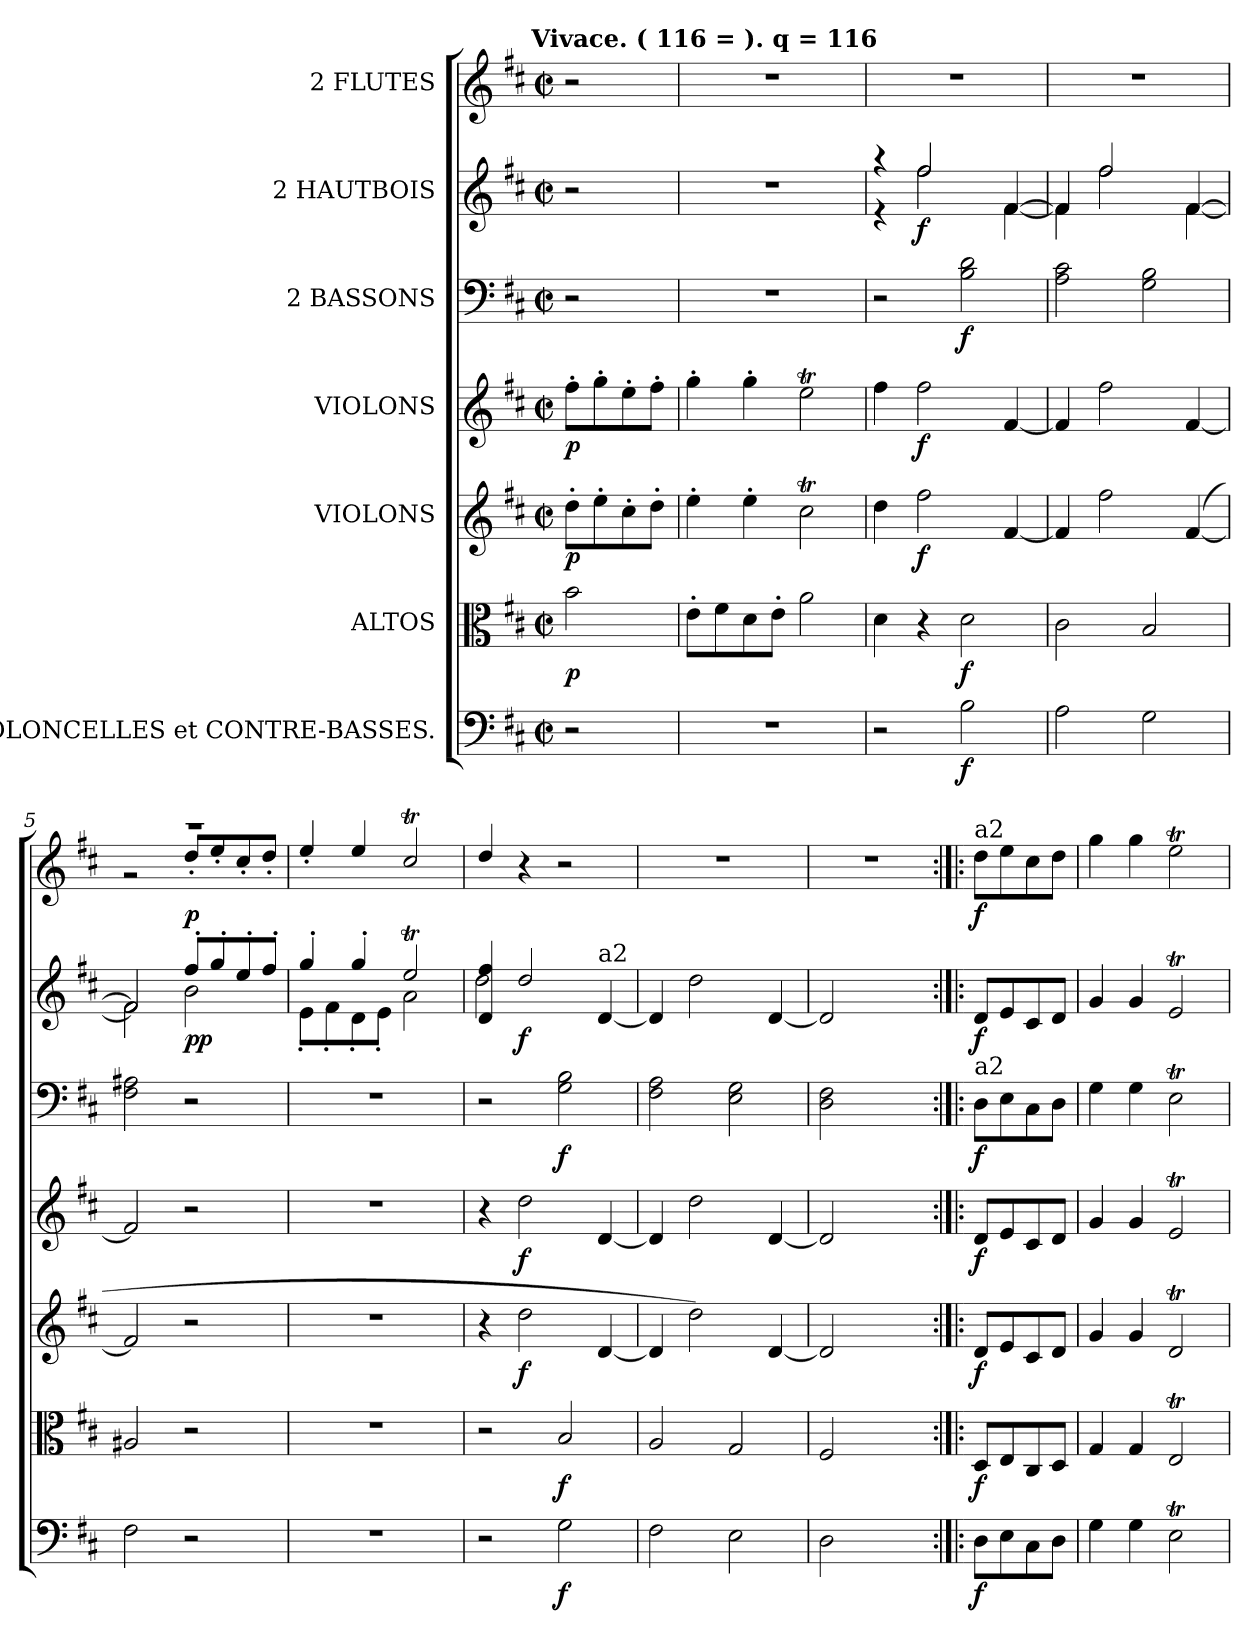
**kern	**dynam	**kern	**dynam	**kern	**dynam	**kern	**dynam	**kern	**dynam	**kern	**dynam	**kern	**dynam
*part7	*part7	*part6	*part6	*part5	*part5	*part4	*part4	*part3	*part3	*part2	*part2	*part1	*part1
*staff7	*staff7	*staff6	*staff6	*staff5	*staff5	*staff4	*staff4	*staff3	*staff3	*staff2	*staff2	*staff1	*staff1
*I"VIOLONCELLES et CONTRE-BASSES.	*	*I"ALTOS	*	*I"VIOLONS	*	*I"VIOLONS	*	*I"2 BASSONS	*	*I"2 HAUTBOIS	*	*I"2 FLUTES	*
*clefF4	*	*clefC3	*	*clefG2	*	*clefG2	*	*clefF4	*	*clefG2	*	*clefG2	*
*k[f#c#]	*	*k[f#c#]	*	*k[f#c#]	*	*k[f#c#]	*	*k[f#c#]	*	*k[f#c#]	*	*k[f#c#]	*
*D:	*	*D:	*	*D:	*	*D:	*	*D:	*	*D:	*	*D:	*
!!LO:TX:omd:t=Vivace. ( 116 =  ). q = 116
*M2/2	*	*M2/2	*	*M2/2	*	*M2/2	*	*M2/2	*	*M2/2	*	*M2/2	*
*met(c|)	*	*met(c|)	*	*met(c|)	*	*met(c|)	*	*met(c|)	*	*met(c|)	*	*met(c|)	*
=1	=1	=1	=1	=1	=1	=1	=1	=1	=1	=1	=1	=1	=1
2r	.	2b\	p	8dd'\L	p	8ff#'\L	p	2r	.	2r	.	2r	.
.	.	.	.	8ee'\	.	8gg'\	.	.	.	.	.	.	.
.	.	.	.	8cc#'\	.	8ee'\	.	.	.	.	.	.	.
.	.	.	.	8dd'\J	.	8ff#'\J	.	.	.	.	.	.	.
=2	=2	=2	=2	=2	=2	=2	=2	=2	=2	=2	=2	=2	=2
1r	.	8e'\L	.	4ee'\	.	4gg'\	.	1r	.	1r	.	1r	.
.	.	8f#\	.	.	.	.	.	.	.	.	.	.	.
.	.	8d\	.	4ee'\	.	4gg'\	.	.	.	.	.	.	.
.	.	8e'\J	.	.	.	.	.	.	.	.	.	.	.
.	.	2a\	.	2cc#t\	.	2eeT\	.	.	.	.	.	.	.
=3	=3	=3	=3	=3	=3	=3	=3	=3	=3	=3	=3	=3	=3
*	*	*	*	*	*	*	*	*	*	*^	*	*	*
2r	.	4d\	.	4dd\	.	4ff#\	.	2r	.	4r	4r	.	1r	.
.	.	4r	.	2ff#\	f	2ff#\	f	.	.	2ff#/	2ff#\	f	.	.
2B\	f	2d\	f	.	.	.	.	2B\ 2d\	f	.	.	.	.	.
.	.	.	.	[4f#/	.	[4f#/	.	.	.	[4f#/	[4f#\	.	.	.
=4	=4	=4	=4	=4	=4	=4	=4	=4	=4	=4	=4	=4	=4	=4
2A\	.	2c#\	.	4f#/]	.	4f#/]	.	2A\ 2c#\	.	4f#/]	4f#\]	.	1r	.
.	.	.	.	2ff#\	.	2ff#\	.	.	.	2ff#/	2ff#\	.	.	.
2G\	.	2B/	.	.	.	.	.	2G\ 2B\	.	.	.	.	.	.
.	.	.	.	([4f#/	.	[4f#/	.	.	.	[4f#/	[4f#\	.	.	.
=5	=5	=5	=5	=5	=5	=5	=5	=5	=5	=5	=5	=5	=5	=5
*	*	*	*	*	*	*	*	*	*	*	*	*	*^	*
2F#\	.	2A#X/	.	2f#/]	.	2f#/]	.	2F#\ 2A#X\	.	2f#/]	2f#\]	.	1r	2r	.
2r	.	2r	.	2r	.	2r	.	2r	.	8ff#'/L	2b\	p p	.	8dd'/L	p
.	.	.	.	.	.	.	.	.	.	8gg'/	.	.	.	8ee'/	.
.	.	.	.	.	.	.	.	.	.	8ee'/	.	.	.	8cc#'/	.
.	.	.	.	.	.	.	.	.	.	8ff#'/J	.	.	.	8dd'/J	.
*	*	*	*	*	*	*	*	*	*	*	*	*	*v	*v	*
=6	=6	=6	=6	=6	=6	=6	=6	=6	=6	=6	=6	=6	=6	=6
1r	.	1r	.	1r	.	1r	.	1r	.	4gg'/	8e'\L	.	4ee'/	.
.	.	.	.	.	.	.	.	.	.	.	8f#'\	.	.	.
.	.	.	.	.	.	.	.	.	.	4gg'/	8d'\	.	4ee/	.
.	.	.	.	.	.	.	.	.	.	.	8e'\J	.	.	.
.	.	.	.	.	.	.	.	.	.	2eeT/	2a\	.	2cc#t/	.
!!LO:LB:g=z
=7	=7	=7	=7	=7	=7	=7	=7	=7	=7	=7	=7	=7	=7	=7
2r	.	2r	.	4r	.	4r	.	2r	.	4d/ 4ff#/	2dd\	.	4dd/	.
.	.	.	.	2dd\	f	2dd\	f	.	.	2dd/	.	f	4r	.
2G\	f	2B/	f	.	.	.	.	2G\ 2B\	f	.	2ryy	.	2r	.
!	!	!	!	!	!	!	!	!	!	!LO:TX:t=a2	!	!	!	!
.	.	.	.	[4d/	.	[4d/	.	.	.	[4d/	.	.	.	.
*	*	*	*	*	*	*	*	*	*	*v	*v	*	*	*
=8	=8	=8	=8	=8	=8	=8	=8	=8	=8	=8	=8	=8	=8
2F#\	.	2A/	.	4d/]	.	4d/]	.	2F#\ 2A\	.	4d/]	.	1r	.
.	.	.	.	2dd\)	.	2dd\	.	.	.	2dd\	.	.	.
2E\	.	2G/	.	.	.	.	.	2E\ 2G\	.	.	.	.	.
.	.	.	.	[4d/	.	[4d/	.	.	.	[4d/	.	.	.
=9	=9	=9	=9	=9	=9	=9	=9	=9	=9	=9	=9	=9	=9
2D\	.	2F#/	.	2d/]	.	2d/]	.	2D\ 2F#\	.	2d/]	.	1r	.
2ryy	.	2ryy	.	2ryy	.	2ryy	.	2ryy	.	2ryy	.	.	.
=10:|!|:	=10:|!|:	=10:|!|:	=10:|!|:	=10:|!|:	=10:|!|:	=10:|!|:	=10:|!|:	=10:|!|:	=10:|!|:	=10:|!|:	=10:|!|:	=10:|!|:	=10:|!|:
!	!	!	!	!	!	!	!	!	!	!	!	!LO:TX:t=a2	!
!	!	!	!	!	!	!	!	!LO:TX:t=a2	!	!	!	!	!
8D\L	f	8D/L	f	8d/L	f	8d/L	f	8D\L	f	8d/L	f	8dd\L	f
8E\	.	8E/	.	8e/	.	8e/	.	8E\	.	8e/	.	8ee\	.
8C#\	.	8C#/	.	8c#/	.	8c#/	.	8C#\	.	8c#/	.	8cc#\	.
8D\J	.	8D/J	.	8d/J	.	8d/J	.	8D\J	.	8d/J	.	8dd\J	.
=11	=11	=11	=11	=11	=11	=11	=11	=11	=11	=11	=11	=11	=11
4G\	.	4G/	.	4g/	.	4g/	.	4G\	.	4g/	.	4gg\	.
4G\	.	4G/	.	4g/	.	4g/	.	4G\	.	4g/	.	4gg\	.
2ET\	.	2ET/	.	2dT/	.	2eT/	.	2ET\	.	2eT/	.	2eeT\	.
=	=	=	=	=	=	=	=	=	=	=	=	=	=
*-	*-	*-	*-	*-	*-	*-	*-	*-	*-	*-	*-	*-	*-
